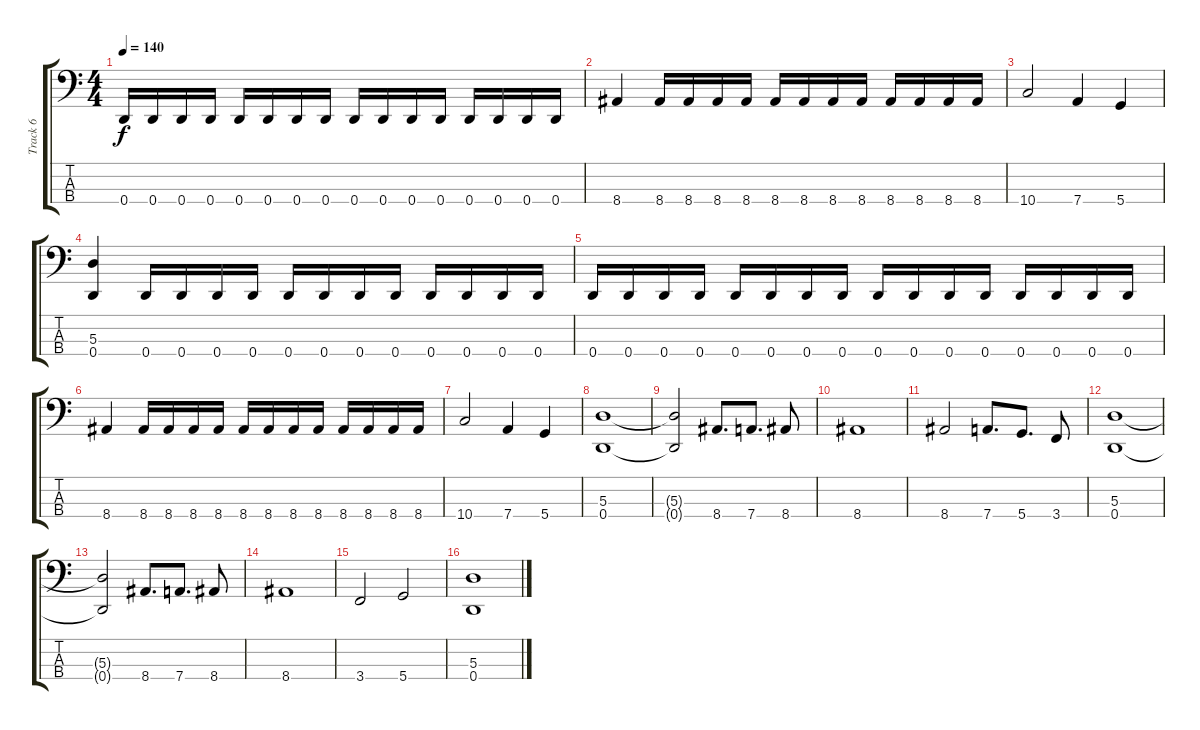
\track ("Track 6" "Track 6") {instrument electricbasspick}
\staff {score tabs}
\tuning (G2 D2 A1 D1) {hide}
\ts (4 4)
\tempo 140
\clef f4
\ks c
0.4.16{dy f} 0.4.16 0.4.16 0.4.16 0.4.16 0.4.16 0.4.16 0.4.16 0.4.16 0.4.16 0.4.16 0.4.16 0.4.16 0.4.16 0.4.16 0.4.16 |
8.4.4 8.4.16 8.4.16 8.4.16 8.4.16 8.4.16 8.4.16 8.4.16 8.4.16 8.4.16 8.4.16 8.4.16 8.4.16 |
10.4.2 7.4.4 5.4.4 |
(5.3 0.4).4 0.4.16 0.4.16 0.4.16 0.4.16 0.4.16 0.4.16 0.4.16 0.4.16 0.4.16 0.4.16 0.4.16 0.4.16 |
0.4.16 0.4.16 0.4.16 0.4.16 0.4.16 0.4.16 0.4.16 0.4.16 0.4.16 0.4.16 0.4.16 0.4.16 0.4.16 0.4.16 0.4.16 0.4.16 |
8.4.4 8.4.16 8.4.16 8.4.16 8.4.16 8.4.16 8.4.16 8.4.16 8.4.16 8.4.16 8.4.16 8.4.16 8.4.16 |
10.4.2 7.4.4 5.4.4 |
(5.3 0.4).1 |
(5.3{t} 0.4{t}).2 8.4.8{d} 7.4.8{d} 8.4.8 |
8.4.1 |
8.4.2 7.4.8{d} 5.4.8{d} 3.4.8 |
(5.3 0.4).1 |
(5.3{t} 0.4{t}).2 8.4.8{d} 7.4.8{d} 8.4.8 |
8.4.1 |
3.4.2 5.4.2 |
(5.3 0.4).1
